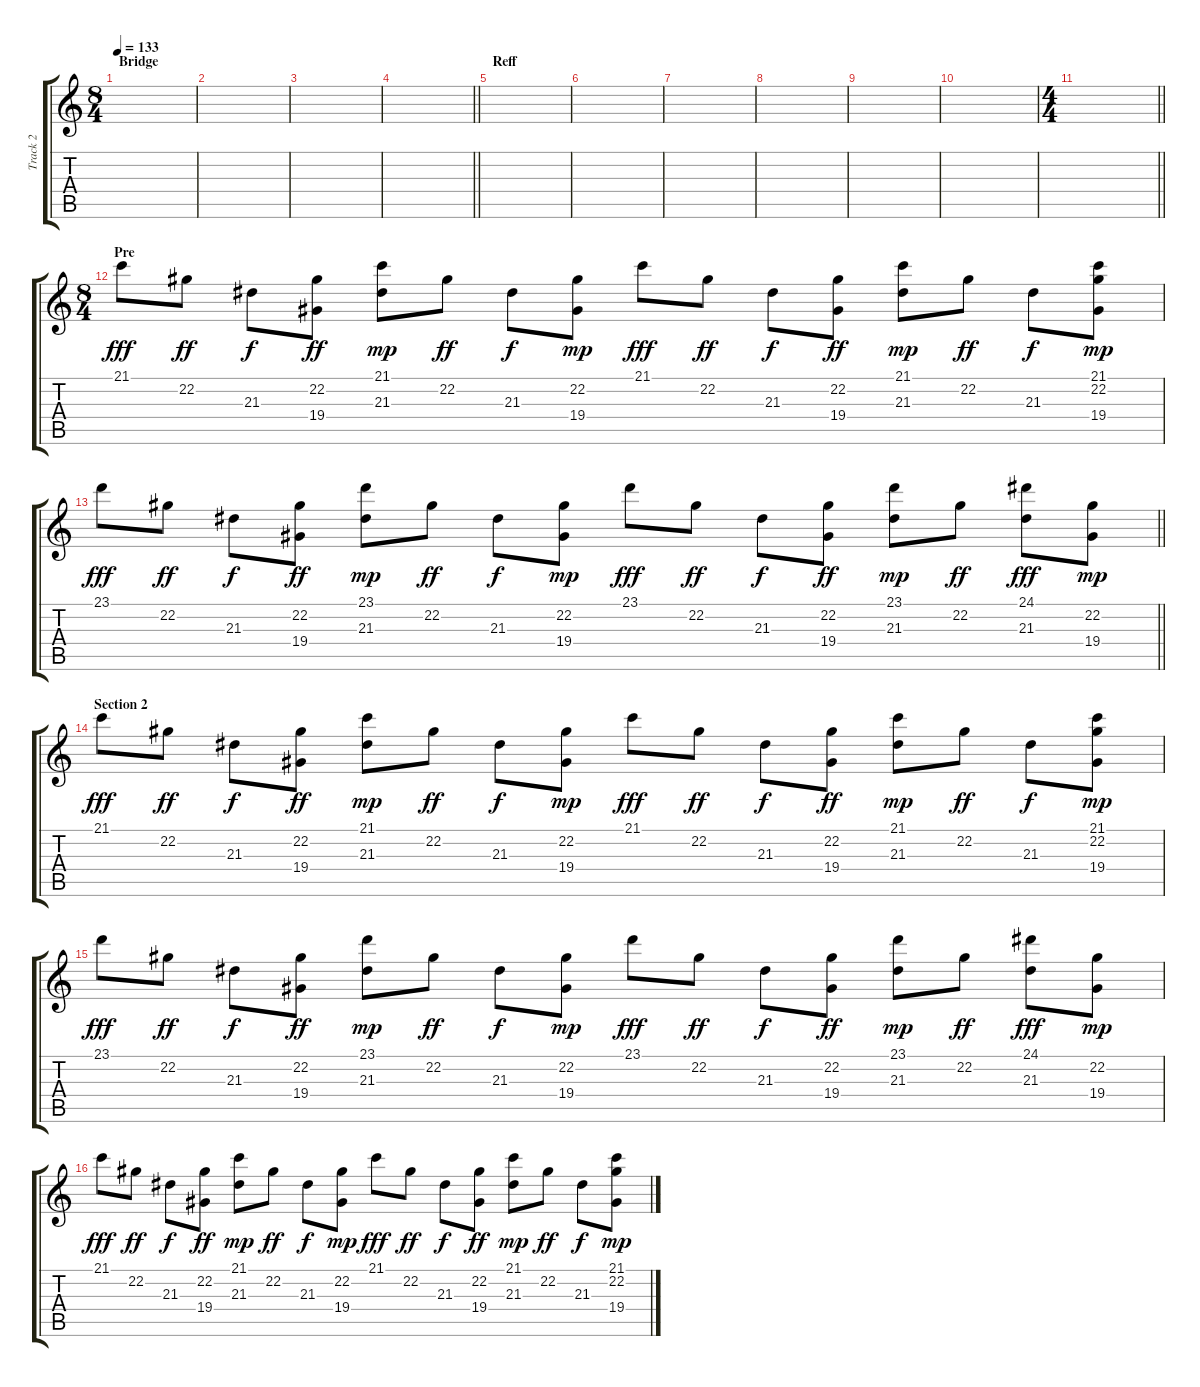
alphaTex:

\track ("Track 2" "Track 2") {instrument brightacousticpiano}
\staff {score tabs}
\tuning (Eb4 Bb3 Gb3 Db3 Ab2 Eb2) {hide}
\ts (8 4)
\section ("" "Bridge")
\tempo 133
\clef g2
\ks c
|
|
|
\barLineRight lightlight
|
\section ("" "Reff")
|
|
|
|
|
|
\ts (4 4)
\barLineRight lightlight
|
\ts (8 4)
\section ("" "Pre")
21.1.8{dy fff} 22.2.8{dy ff} 21.3.8{dy f} (22.2 19.4).8{dy ff} (21.1 21.3).8{dy mp} 22.2.8{dy ff} 21.3.8{dy f} (22.2 19.4).8{dy mp} 21.1.8{dy fff} 22.2.8{dy ff} 21.3.8{dy f} (22.2 19.4).8{dy ff} (21.1 21.3).8{dy mp} 22.2.8{dy ff} 21.3.8{dy f} (21.1 22.2 19.4).8{dy mp} |
\barLineRight lightlight
23.1.8{dy fff} 22.2.8{dy ff} 21.3.8{dy f} (22.2 19.4).8{dy ff} (23.1 21.3).8{dy mp} 22.2.8{dy ff} 21.3.8{dy f} (22.2 19.4).8{dy mp} 23.1.8{dy fff} 22.2.8{dy ff} 21.3.8{dy f} (22.2 19.4).8{dy ff} (23.1 21.3).8{dy mp} 22.2.8{dy ff} (24.1 21.3).8{dy fff} (22.2 19.4).8{dy mp} |
\section ("" "Section 2")
21.1.8{dy fff} 22.2.8{dy ff} 21.3.8{dy f} (22.2 19.4).8{dy ff} (21.1 21.3).8{dy mp} 22.2.8{dy ff} 21.3.8{dy f} (22.2 19.4).8{dy mp} 21.1.8{dy fff} 22.2.8{dy ff} 21.3.8{dy f} (22.2 19.4).8{dy ff} (21.1 21.3).8{dy mp} 22.2.8{dy ff} 21.3.8{dy f} (21.1 22.2 19.4).8{dy mp} |
23.1.8{dy fff} 22.2.8{dy ff} 21.3.8{dy f} (22.2 19.4).8{dy ff} (23.1 21.3).8{dy mp} 22.2.8{dy ff} 21.3.8{dy f} (22.2 19.4).8{dy mp} 23.1.8{dy fff} 22.2.8{dy ff} 21.3.8{dy f} (22.2 19.4).8{dy ff} (23.1 21.3).8{dy mp} 22.2.8{dy ff} (24.1 21.3).8{dy fff} (22.2 19.4).8{dy mp} |
21.1.8{dy fff} 22.2.8{dy ff} 21.3.8{dy f} (22.2 19.4).8{dy ff} (21.1 21.3).8{dy mp} 22.2.8{dy ff} 21.3.8{dy f} (22.2 19.4).8{dy mp} 21.1.8{dy fff} 22.2.8{dy ff} 21.3.8{dy f} (22.2 19.4).8{dy ff} (21.1 21.3).8{dy mp} 22.2.8{dy ff} 21.3.8{dy f} (21.1 22.2 19.4).8{dy mp}
